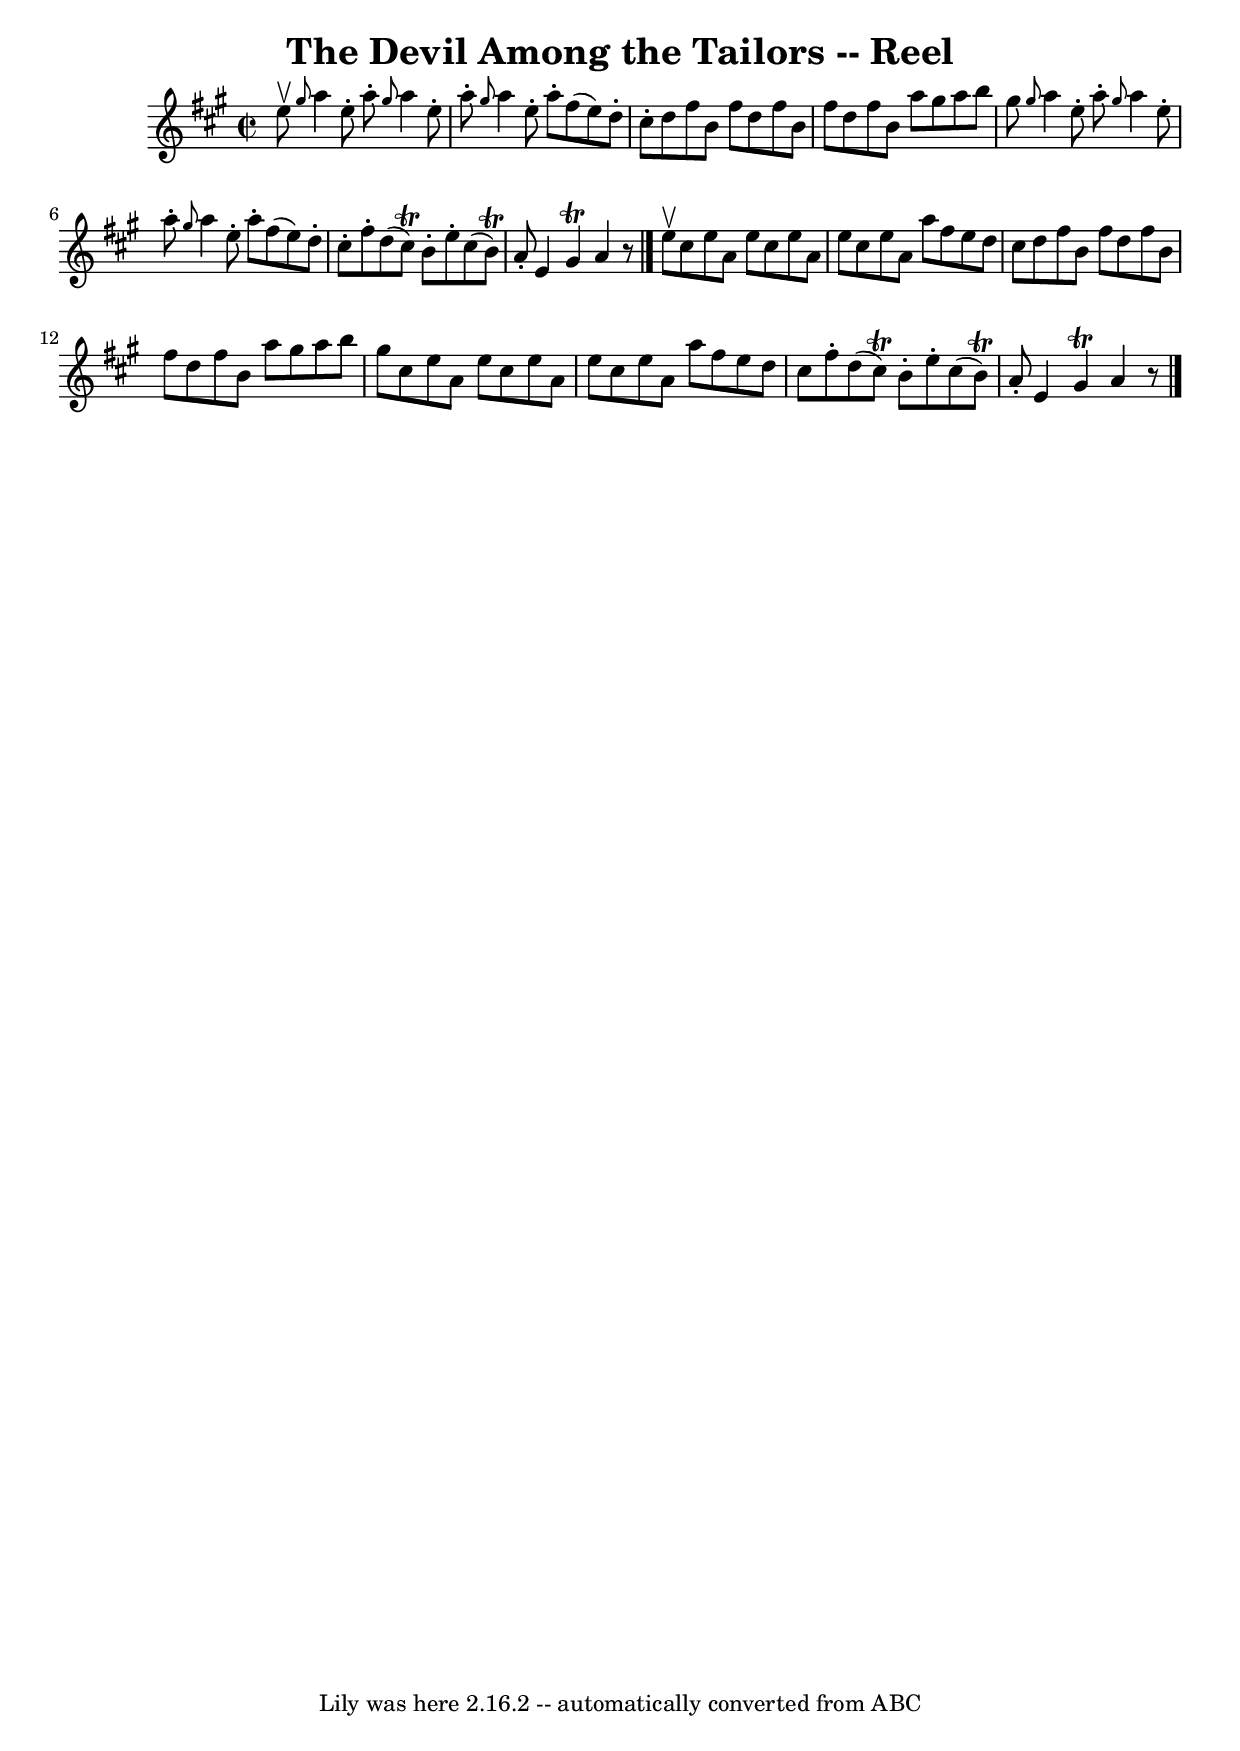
\version "2.16.2"
\include "Mammoth.ily"
\header {
  %% book = "Ryan's Mammoth Collection"
  crossRefNumber = "1"
  footnotes = ""
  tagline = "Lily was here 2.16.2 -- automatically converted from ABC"
  title = "The Devil Among the Tailors -- Reel"

}
voicedefault =  {


  \override Staff.TimeSignature #'style = #'C
  \time 2/2 
  \key a \major
  e''8^\upbow |
  \grace { gis''8  
	 }   
  a''4 e''8-. a''8-. \grace { gis''8  
			      } a''4 e''8-. a''8-.   
  |
  \grace { gis''8  
	 } a''4 e''8-. a''8-. fis''8 (e''8) d''8-. cis''8-.   |
  d''8 fis''8 b'8 fis''8 d''8   
  fis''8 b'8 fis''8    |
  d''8 fis''8 b'8 a''8        
  gis''8 a''8 b''8 gis''8    |
  \grace { gis''8  
	 } a''4 
  e''8-. a''8-. \grace { gis''8  
			 } a''4 e''8-. a''8-.   
  |
  \grace { gis''8  
	 } a''4 e''8-. a''8-. fis''8 (e''8) d''8-. cis''8-.   |
  fis''8-. d''8 (cis''8^\trill)   
  b'8-. e''8-. cis''8 (b'8^\trill) a'8-.   |
  e'4        
  gis'4^\trill a'4    r8 \bar "|." e''8^\upbow |
  cis''8    
  e''8 a'8 e''8 cis''8 e''8 a'8 e''8    |
  cis''8    
  e''8 a'8 a''8 fis''8 e''8 d''8 cis''8    |
  d''8    
  fis''8 b'8 fis''8 d''8 fis''8 b'8 fis''8    |
  d''8   
  fis''8 b'8 a''8 gis''8 a''8 b''8 gis''8    |
  
  cis''8 e''8 a'8 e''8 cis''8 e''8 a'8 e''8    |
  
  cis''8 e''8 a'8 a''8 fis''8 e''8 d''8 cis''8    |
  
  fis''8-. d''8 (cis''8^\trill) b'8-. e''8-. cis''8 (b'8^\trill) a'8-.   |
  e'4 gis'4^\trill a'4    r8   \bar "|."   

}

\score{
  <<

    \context Staff="default"
    {
      \voicedefault 
      
    }

  >>
  \layout {
    
  }
  \midi {
  }

}
